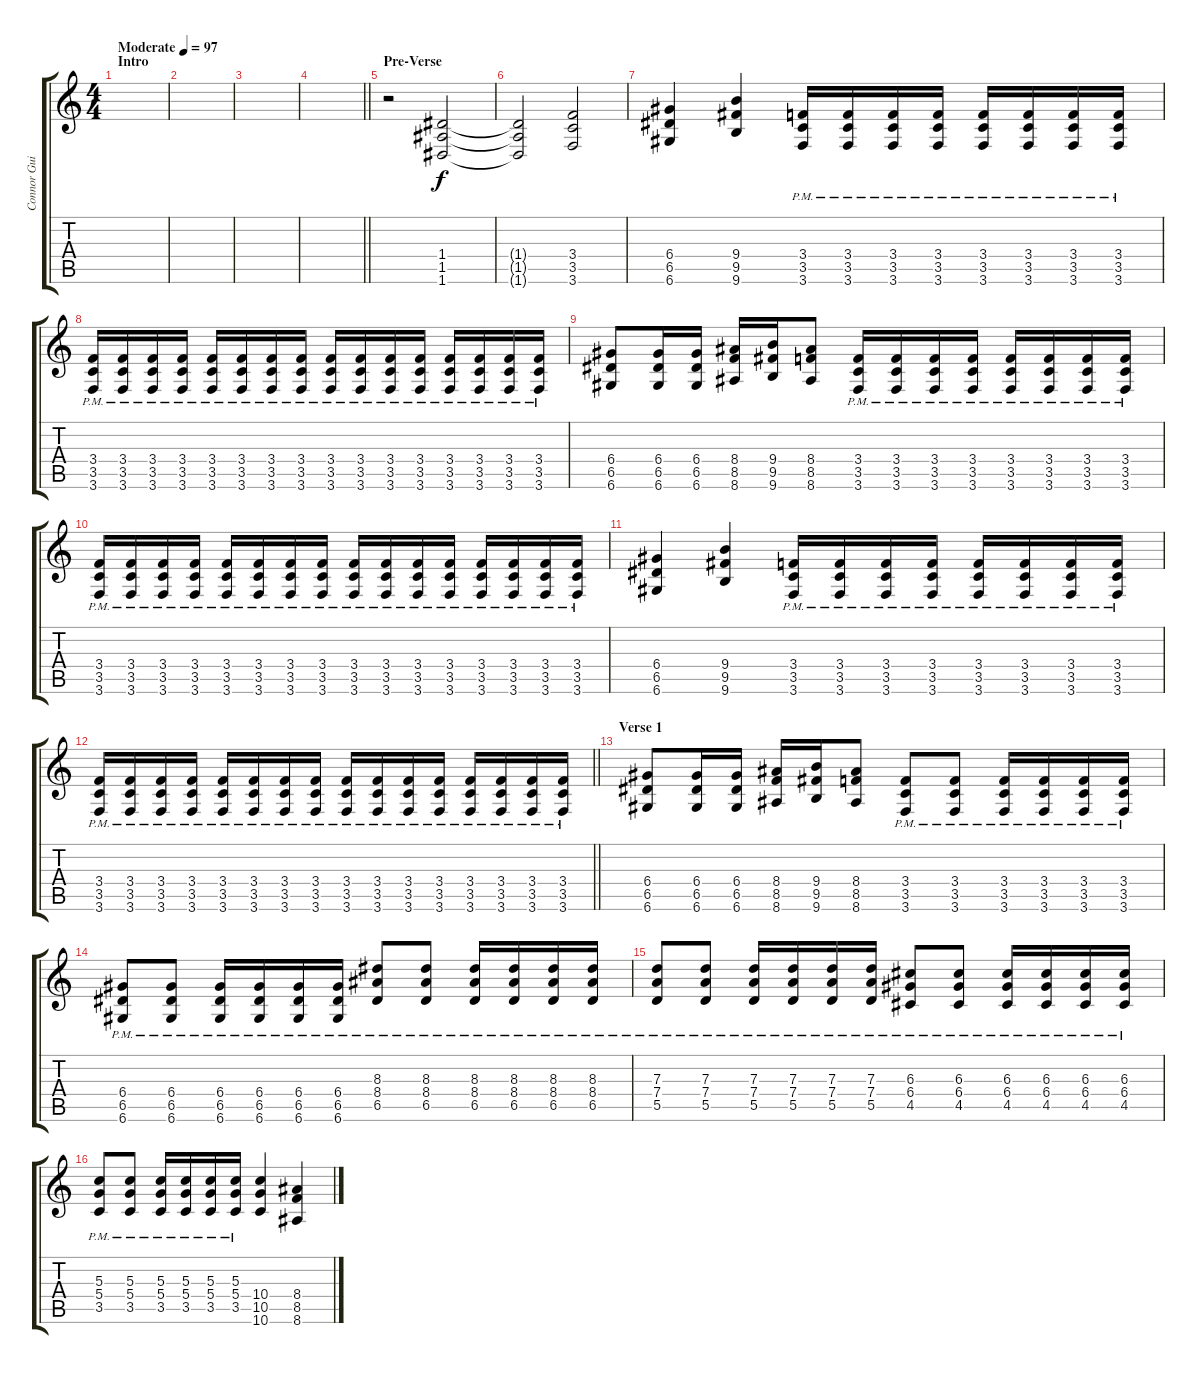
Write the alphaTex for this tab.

\track ("Connor Guitar" "Connor Gui") {instrument distortionguitar}
\staff {score tabs}
\tuning (E4 B3 G3 D3 A2 D2) {hide}
\ts (4 4)
\section ("" "Intro")
\tempo (97 "Moderate")
\clef g2
\ks c
|
|
|
\barLineRight lightlight
|
\section ("" "Pre-Verse")
r.2 (1.4 1.5 1.6).2 |
(1.4{t} 1.5{t} 1.6{t}).2 (3.4 3.5 3.6).2 |
(6.4 6.5 6.6).4 (9.4 9.5 9.6).4 (3.4{pm} 3.5 3.6).16 (3.4{pm} 3.5 3.6).16 (3.4{pm} 3.5 3.6).16 (3.4{pm} 3.5 3.6).16 (3.4{pm} 3.5 3.6).16 (3.4{pm} 3.5 3.6).16 (3.4{pm} 3.5 3.6).16 (3.4{pm} 3.5 3.6).16 |
(3.4{pm} 3.5 3.6).16 (3.4{pm} 3.5 3.6).16 (3.4{pm} 3.5 3.6).16 (3.4{pm} 3.5 3.6).16 (3.4{pm} 3.5 3.6).16 (3.4{pm} 3.5 3.6).16 (3.4{pm} 3.5 3.6).16 (3.4{pm} 3.5 3.6).16 (3.4{pm} 3.5 3.6).16 (3.4{pm} 3.5 3.6).16 (3.4{pm} 3.5 3.6).16 (3.4{pm} 3.5 3.6).16 (3.4{pm} 3.5 3.6).16 (3.4{pm} 3.5 3.6).16 (3.4{pm} 3.5 3.6).16 (3.4{pm} 3.5 3.6).16 |
(6.4 6.5 6.6).8 (6.4 6.5 6.6).16 (6.4 6.5 6.6).16 (8.4 8.5 8.6).16 (9.4 9.5 9.6).16 (8.4 8.5 8.6).8 (3.4{pm} 3.5 3.6).16 (3.4{pm} 3.5 3.6).16 (3.4{pm} 3.5 3.6).16 (3.4{pm} 3.5 3.6).16 (3.4{pm} 3.5 3.6).16 (3.4{pm} 3.5 3.6).16 (3.4{pm} 3.5 3.6).16 (3.4{pm} 3.5 3.6).16 |
(3.4{pm} 3.5 3.6).16 (3.4{pm} 3.5 3.6).16 (3.4{pm} 3.5 3.6).16 (3.4{pm} 3.5 3.6).16 (3.4{pm} 3.5 3.6).16 (3.4{pm} 3.5 3.6).16 (3.4{pm} 3.5 3.6).16 (3.4{pm} 3.5 3.6).16 (3.4{pm} 3.5 3.6).16 (3.4{pm} 3.5 3.6).16 (3.4{pm} 3.5 3.6).16 (3.4{pm} 3.5 3.6).16 (3.4{pm} 3.5 3.6).16 (3.4{pm} 3.5 3.6).16 (3.4{pm} 3.5 3.6).16 (3.4{pm} 3.5 3.6).16 |
(6.4 6.5 6.6).4 (9.4 9.5 9.6).4 (3.4{pm} 3.5 3.6).16 (3.4{pm} 3.5 3.6).16 (3.4{pm} 3.5 3.6).16 (3.4{pm} 3.5 3.6).16 (3.4{pm} 3.5 3.6).16 (3.4{pm} 3.5 3.6).16 (3.4{pm} 3.5 3.6).16 (3.4{pm} 3.5 3.6).16 |
\barLineRight lightlight
(3.4{pm} 3.5 3.6).16 (3.4{pm} 3.5 3.6).16 (3.4{pm} 3.5 3.6).16 (3.4{pm} 3.5 3.6).16 (3.4{pm} 3.5 3.6).16 (3.4{pm} 3.5 3.6).16 (3.4{pm} 3.5 3.6).16 (3.4{pm} 3.5 3.6).16 (3.4{pm} 3.5 3.6).16 (3.4{pm} 3.5 3.6).16 (3.4{pm} 3.5 3.6).16 (3.4{pm} 3.5 3.6).16 (3.4{pm} 3.5 3.6).16 (3.4{pm} 3.5 3.6).16 (3.4{pm} 3.5 3.6).16 (3.4{pm} 3.5 3.6).16 |
\section ("" "Verse 1")
(6.4 6.5 6.6).8 (6.4 6.5 6.6).16 (6.4 6.5 6.6).16 (8.4 8.5 8.6).16 (9.4 9.5 9.6).16 (8.4 8.5 8.6).8 (3.4{pm} 3.5{pm} 3.6{pm}).8 (3.4{pm} 3.5{pm} 3.6{pm}).8 (3.4{pm} 3.5{pm} 3.6{pm}).16 (3.4{pm} 3.5{pm} 3.6{pm}).16 (3.4{pm} 3.5{pm} 3.6{pm}).16 (3.4{pm} 3.5{pm} 3.6{pm}).16 |
(6.4{pm} 6.5{pm} 6.6{pm}).8 (6.4{pm} 6.5{pm} 6.6{pm}).8 (6.4{pm} 6.5{pm} 6.6{pm}).16 (6.4{pm} 6.5{pm} 6.6{pm}).16 (6.4{pm} 6.5{pm} 6.6{pm}).16 (6.4{pm} 6.5{pm} 6.6{pm}).16 (8.3{pm} 8.4{pm} 6.5{pm}).8 (8.3{pm} 8.4{pm} 6.5{pm}).8 (8.3{pm} 8.4{pm} 6.5{pm}).16 (8.3{pm} 8.4{pm} 6.5{pm}).16 (8.3{pm} 8.4{pm} 6.5{pm}).16 (8.3{pm} 8.4{pm} 6.5{pm}).16 |
(7.3{pm} 7.4{pm} 5.5{pm}).8 (7.3{pm} 7.4{pm} 5.5{pm}).8 (7.3{pm} 7.4{pm} 5.5{pm}).16 (7.3{pm} 7.4{pm} 5.5{pm}).16 (7.3{pm} 7.4{pm} 5.5{pm}).16 (7.3{pm} 7.4{pm} 5.5{pm}).16 (6.3{pm} 6.4{pm} 4.5{pm}).8 (6.3{pm} 6.4{pm} 4.5{pm}).8 (6.3{pm} 6.4{pm} 4.5{pm}).16 (6.3{pm} 6.4{pm} 4.5{pm}).16 (6.3{pm} 6.4{pm} 4.5{pm}).16 (6.3{pm} 6.4{pm} 4.5{pm}).16 |
(5.3{pm} 5.4{pm} 3.5{pm}).8 (5.3{pm} 5.4{pm} 3.5{pm}).8 (5.3{pm} 5.4{pm} 3.5{pm}).16 (5.3{pm} 5.4{pm} 3.5{pm}).16 (5.3{pm} 5.4{pm} 3.5{pm}).16 (5.3{pm} 5.4{pm} 3.5{pm}).16 (10.4 10.5 10.6).4 (8.4 8.5 8.6).4
